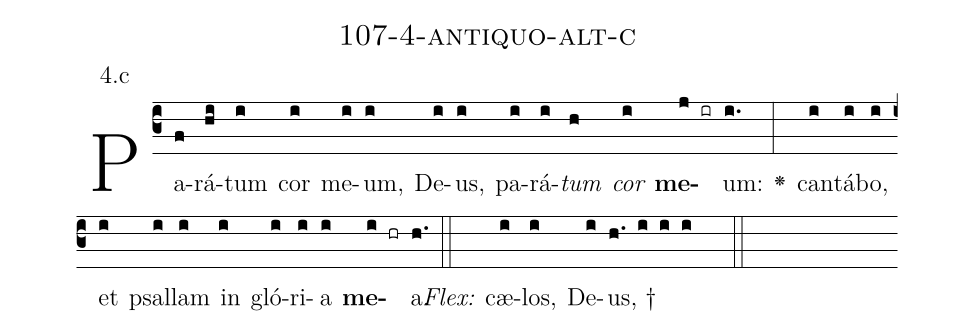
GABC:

name: 107-4-antiquo-alt-c;
annotation: 4.c;
%%
(c3)Pa(f)rá(hi)tum(i) cor(i) me(i)um,(i) De(i)us,(i) pa(i)rá(i)<i>tum</i>(h) <i>cor</i>(i) <b>me</b>(j ir)um:(i.) <v>\greheightstar</v>(:) can(i)tá(i)bo,(i) et(i) psal(i)lam(i) in(i) gló(i)ri(i)a(i) <b>me</b>(i hr)a.(h.) (::)
<i>Flex:</i>()  cæ(i)los,(i) De(i)us, †(h. i i i  ::)

%E(i) u(i) o(i) u(i) a(i) e.(h.) (::)
